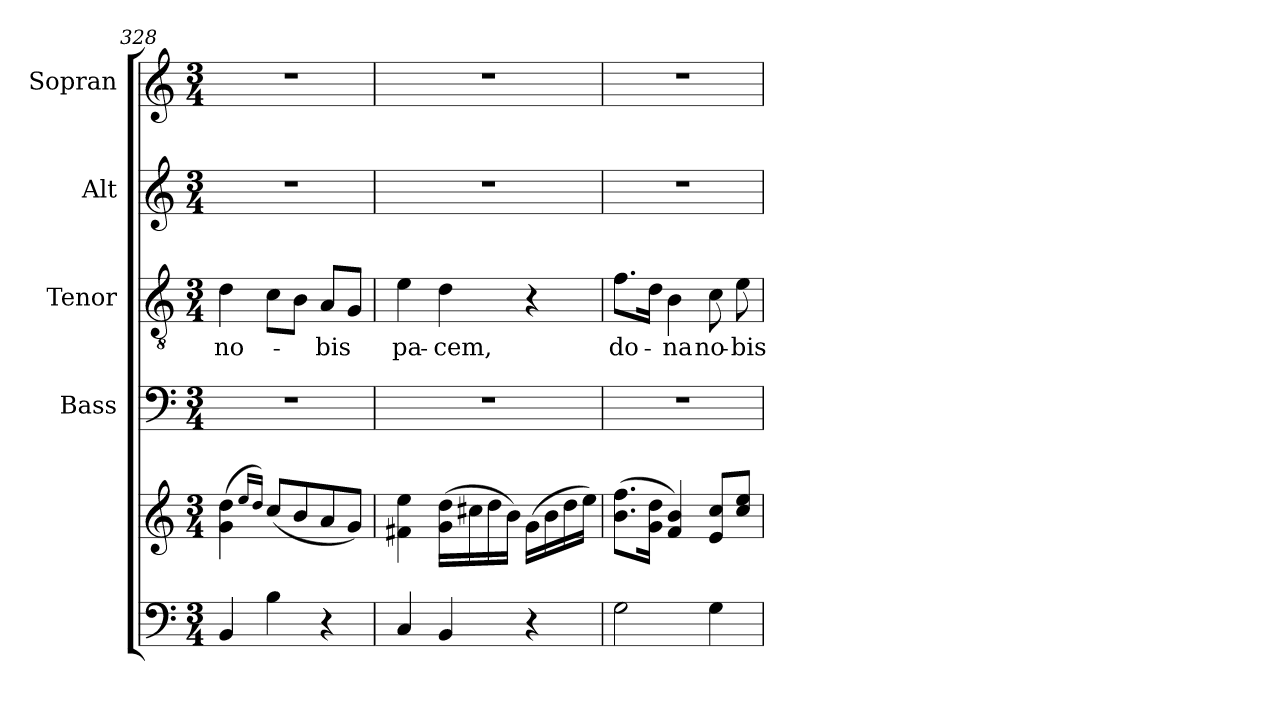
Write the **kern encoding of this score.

**kern	**kern	**kern	**kern	**text	**kern	**kern
*part5	*part5	*part4	*part3	*part3	*part2	*part1
*staff6	*staff5	*staff4	*staff3	*staff3	*staff2	*staff1
*	*	*I"Bass	*I"Tenor	*	*I"Alt	*I"Sopran
*	*	*I'B.	*I'T.	*	*I'A.	*I'S.
*clefF4	*clefG2	*clefF4	*clefGv2	*	*clefG2	*clefG2
*k[]	*k[]	*k[]	*k[]	*	*k[]	*k[]
*C:	*C:	*C:	*C:	*	*C:	*C:
*M3/4	*M3/4	*M3/4	*M3/4	*	*M3/4	*M3/4
=328	=328	=328	=328	=328	=328	=328
!	!	!	!	!LO:LY:b	!	!
4BB/	(>4g\ 4dd\	2.r	4d\	no-	2.r	2.r
.	16qee/LL	.	.	.	.	.
.	16qdd/JJ)	.	.	.	.	.
4B\	(<8cc/L	.	8c\L	.	.	.
.	8b/	.	8B\J	.	.	.
!	!	!	!	!LO:LY:b	!	!
4r	8a/	.	8A/L	-bis	.	.
.	8g/J)	.	8G/J	.	.	.
=329	=329	=329	=329	=329	=329	=329
!	!	!	!	!LO:LY:b	!	!
4C/	4f#X\ 4ee\	2.r	4e\	pa-	2.r	2.r
!	!	!	!	!LO:LY:b	!	!
4BB/	(>16g\ 16dd\LL	.	4d\	-cem,	.	.
.	16cc#X\	.	.	.	.	.
.	16dd\	.	.	.	.	.
.	16b\JJ)	.	.	.	.	.
4r	(>16g\LL	.	4r	.	.	.
.	16b\	.	.	.	.	.
.	16dd\	.	.	.	.	.
.	16ee\JJ)	.	.	.	.	.
=330	=330	=330	=330	=330	=330	=330
!	!	!	!	!LO:LY:b	!	!
2G\	(>8.b\ 8.ff\L	2.r	8.f\L	do-	2.r	2.r
.	16g\ 16dd\Jk	.	16d\Jk	.	.	.
!	!	!	!	!LO:LY:b	!	!
.	4f/ 4b/)	.	4B\	-na	.	.
!	!	!	!	!LO:LY:b	!	!
4G\	8e/ 8cc/L	.	8c\	no-	.	.
!	!	!	!	!LO:LY:b	!	!
.	8cc/ 8ee/J	.	8e\	-bis	.	.
=	=	=	=	=	=	=
*-	*-	*-	*-	*-	*-	*-
